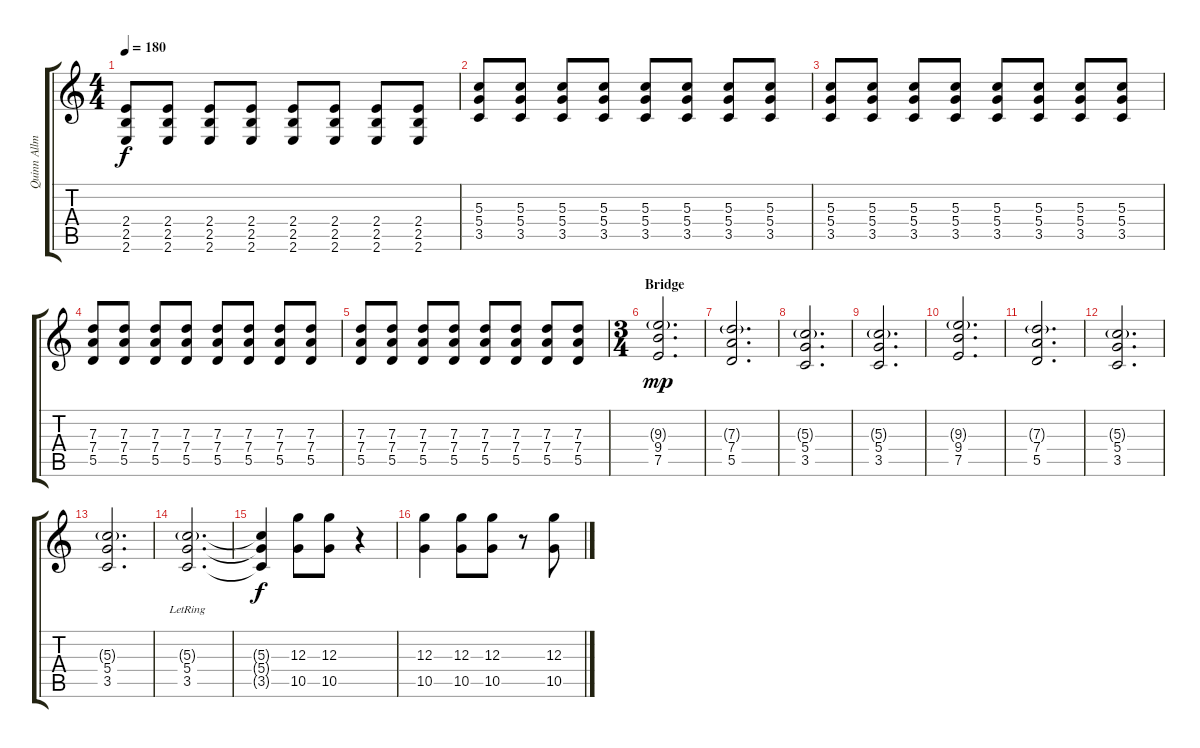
\track ("Quinn Allman I" "Quinn Allm") {instrument distortionguitar}
\staff {score tabs}
\tuning (E4 B3 G3 D3 A2 D2) {hide}
\ts (4 4)
\tempo 180
\clef g2
\ks c
(2.4 2.5 2.6).8{dy f} (2.4 2.5 2.6).8 (2.4 2.5 2.6).8 (2.4 2.5 2.6).8 (2.4 2.5 2.6).8 (2.4 2.5 2.6).8 (2.4 2.5 2.6).8 (2.4 2.5 2.6).8 |
(5.3 5.4 3.5).8 (5.3 5.4 3.5).8 (5.3 5.4 3.5).8 (5.3 5.4 3.5).8 (5.3 5.4 3.5).8 (5.3 5.4 3.5).8 (5.3 5.4 3.5).8 (5.3 5.4 3.5).8 |
(5.3 5.4 3.5).8 (5.3 5.4 3.5).8 (5.3 5.4 3.5).8 (5.3 5.4 3.5).8 (5.3 5.4 3.5).8 (5.3 5.4 3.5).8 (5.3 5.4 3.5).8 (5.3 5.4 3.5).8 |
(7.3 7.4 5.5).8 (7.3 7.4 5.5).8 (7.3 7.4 5.5).8 (7.3 7.4 5.5).8 (7.3 7.4 5.5).8 (7.3 7.4 5.5).8 (7.3 7.4 5.5).8 (7.3 7.4 5.5).8 |
(7.3 7.4 5.5).8 (7.3 7.4 5.5).8 (7.3 7.4 5.5).8 (7.3 7.4 5.5).8 (7.3 7.4 5.5).8 (7.3 7.4 5.5).8 (7.3 7.4 5.5).8 (7.3 7.4 5.5).8 |
\ts (3 4)
\section ("" "Bridge")
(9.3{g} 9.4 7.5).2{d dy mp} |
(7.3{g} 7.4 5.5).2{d} |
(5.3{g} 5.4 3.5).2{d} |
(5.3{g} 5.4 3.5).2{d} |
(9.3{g} 9.4 7.5).2{d} |
(7.3{g} 7.4 5.5).2{d} |
(5.3{g} 5.4 3.5).2{d} |
(5.3{g} 5.4 3.5).2{d} |
(5.3{g} 5.4{lr} 3.5{lr}).2{d} |
(5.3{t} 5.4{t} 3.5{t}).4{dy f} (12.3 10.5).8{volume 7} (12.3 10.5).8 r.4 |
(12.3 10.5).4 (12.3 10.5).8 (12.3 10.5).8 r.8 (12.3 10.5).8
